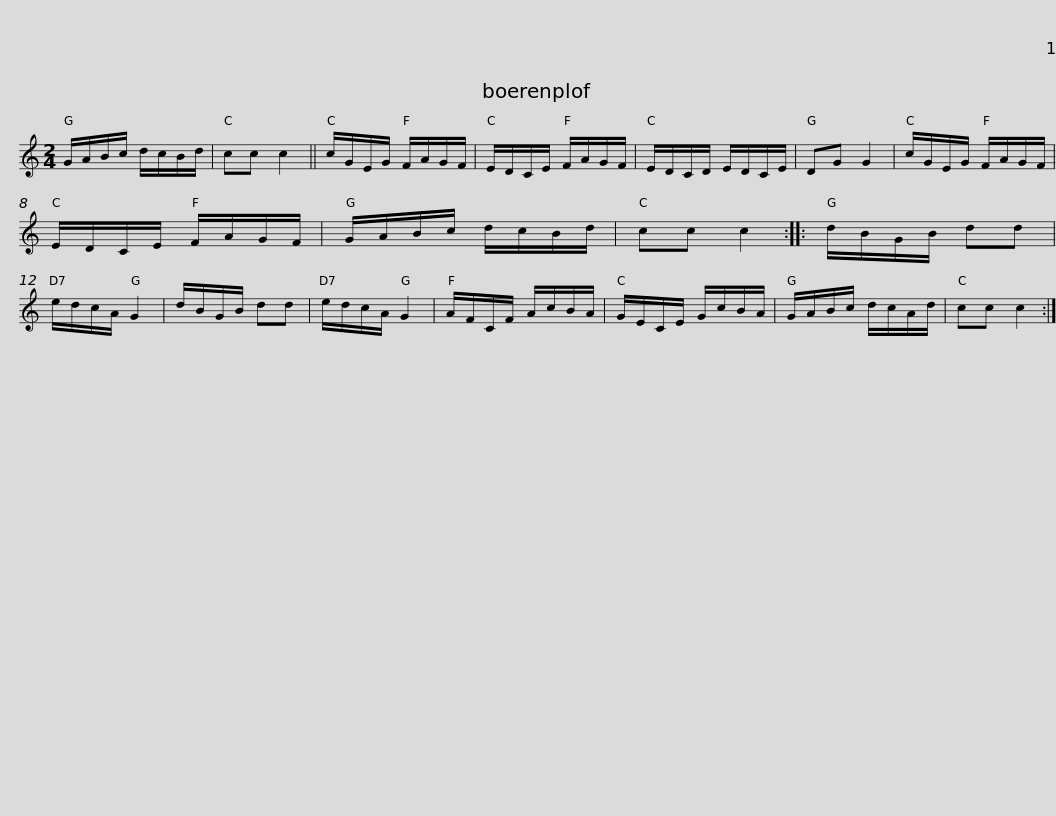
X:1
L:1/8
M:2/4
I:linebreak $
K:C
V:1 treble
V:1
 G/A/B/c/ d/c/B/d/ | cc c2 || c/G/E/G/ F/A/G/F/ | E/D/C/E/ F/A/G/F/ | E/D/C/D/ E/D/C/E/ | %5
 DG G2 | c/G/E/G/ F/A/G/F/ |$ E/D/C/E/ F/A/G/F/ | G/A/B/c/ d/c/B/d/ | cc c2 :: %10
 d/B/G/B/ dd | e/d/c/A/ G2 | d/B/G/B/ dd | e/d/c/A/ G2 |$ A/F/C/F/ A/c/B/A/ | %15
 G/E/C/E/ G/c/B/A/ | G/A/B/c/ d/c/A/d/ | cc c2 :| %18
